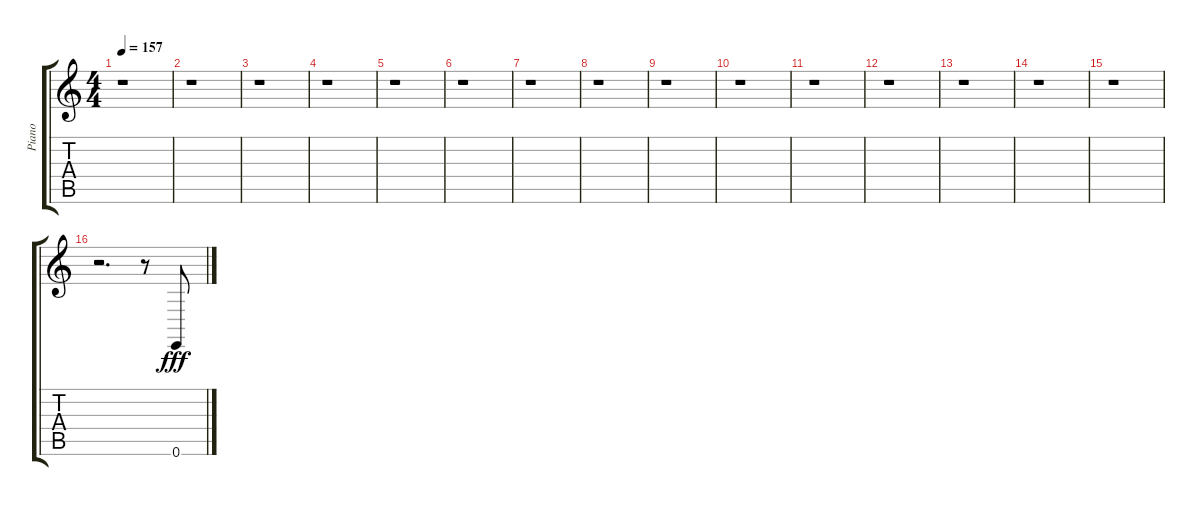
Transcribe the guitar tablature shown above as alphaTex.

\track ("Piano" "Piano") {instrument acousticgrandpiano}
\staff {score tabs}
\tuning (E4 B3 G3 D3 A2 E2) {hide}
\ts (4 4)
\tempo 157
\clef g2
\ks c
r.1{dy fff} |
r.1 |
r.1 |
r.1 |
r.1 |
r.1 |
r.1 |
r.1 |
r.1 |
r.1 |
r.1 |
r.1 |
r.1 |
r.1 |
r.1 |
r.2{d} r.8 0.6.8{volume 16}
